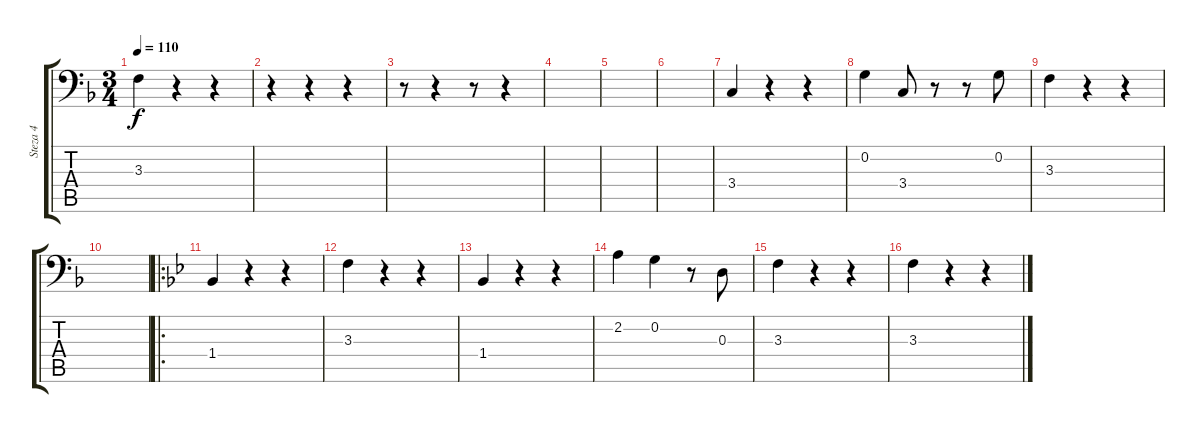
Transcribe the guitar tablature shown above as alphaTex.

\track ("Steza 4" "Steza 4") {instrument electricbassfinger}
\staff {score tabs}
\tuning (C3 G2 D2 A1 E1 B0) {hide}
\ts (3 4)
\tempo 110
\clef f4
\ks f
3.3.4{dy f} r.4 r.4 |
r.4 r.4 r.4 |
r.8 r.4 r.8 r.4 |
|
|
|
3.4.4 r.4 r.4 |
0.2.4 3.4.8 r.8 r.8 0.2.8 |
3.3.4 r.4 r.4 |
|
\ro
\ks bb
1.4.4 r.4 r.4 |
3.3.4 r.4 r.4 |
1.4.4 r.4 r.4 |
2.2.4 0.2.4 r.8 0.3.8 |
3.3.4 r.4 r.4 |
3.3.4 r.4 r.4
